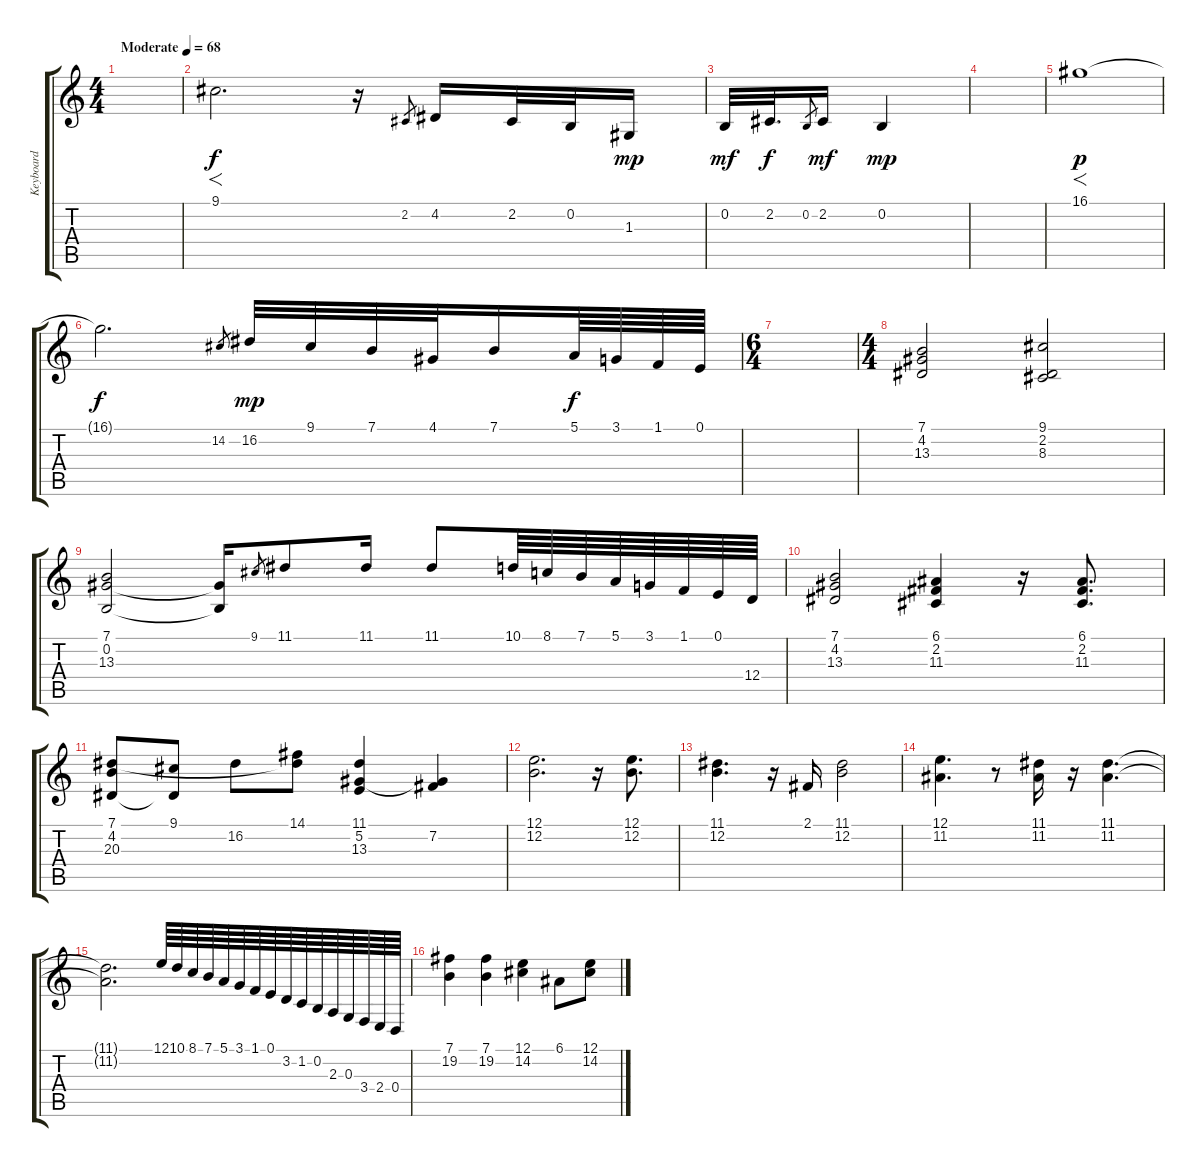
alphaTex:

\track ("Keyboard" "Keyboard") {instrument sopranosax}
\staff {score tabs}
\tuning (E4 B3 G3 D3 A2 E2) {hide}
\ts (4 4)
\tempo (68 "Moderate")
\clef g2
\ks c
|
9.1.2{f d} r.16 2.2.8{gr} 4.2.16 2.2.32 0.2.32 1.3.16{dy mp} |
0.2.32{dy mf} 2.2.32{d dy f} 0.2.8{gr} 2.2.16{dy mf} 0.2.4{dy mp} |
|
16.1.1{f dy p} |
16.1{t}.2{d dy f} 14.2.8{gr} 16.2.32{dy mp} 9.1.32 7.1.32 4.1.32 7.1.16 5.1.64{dy f} 3.1.64 1.1.64 0.1.64 |
\ts (6 4)
|
\ts (4 4)
(7.1 4.2 13.3).2 (9.1 2.2 8.3).2 |
(7.1 0.2 13.3).2 (0.2{t} 13.3{t}).16 9.1.8{gr} 11.1.8 11.1.16 11.1.8 10.1.64 8.1.64 7.1.64 5.1.64 3.1.64 1.1.64 0.1.64 12.4.64 |
(7.1 4.2 13.3).2 (6.1 2.2 11.3).4 r.16 (6.1 2.2 11.3).8{d} |
(7.1 4.2 20.3).8 (9.1 4.2{t}).8 16.2.8 (14.1 20.3{t}).8 (11.1 5.2 13.3).4 (7.2 13.3{t}).4 |
(12.1 12.2).2{d} r.16 (12.1 12.2).8{d} |
(11.1 12.2).4{d} r.16 2.1.16 (11.1 12.2).2 |
(12.1 11.2).4{d} r.8 (11.1 11.2).16 r.16 (11.1 11.2).4{d} |
(11.1{t} 11.2{t}).2{d} 12.1.64 10.1.64 8.1.64 7.1.64 5.1.64 3.1.64 1.1.64 0.1.64 3.2.64 1.2.64 0.2.64 2.3.64 0.3.64 3.4.64 2.4.64 0.4.64 |
(7.1 19.2).4 (7.1 19.2).4 (12.1 14.2).4 6.1.8 (12.1 14.2).8
